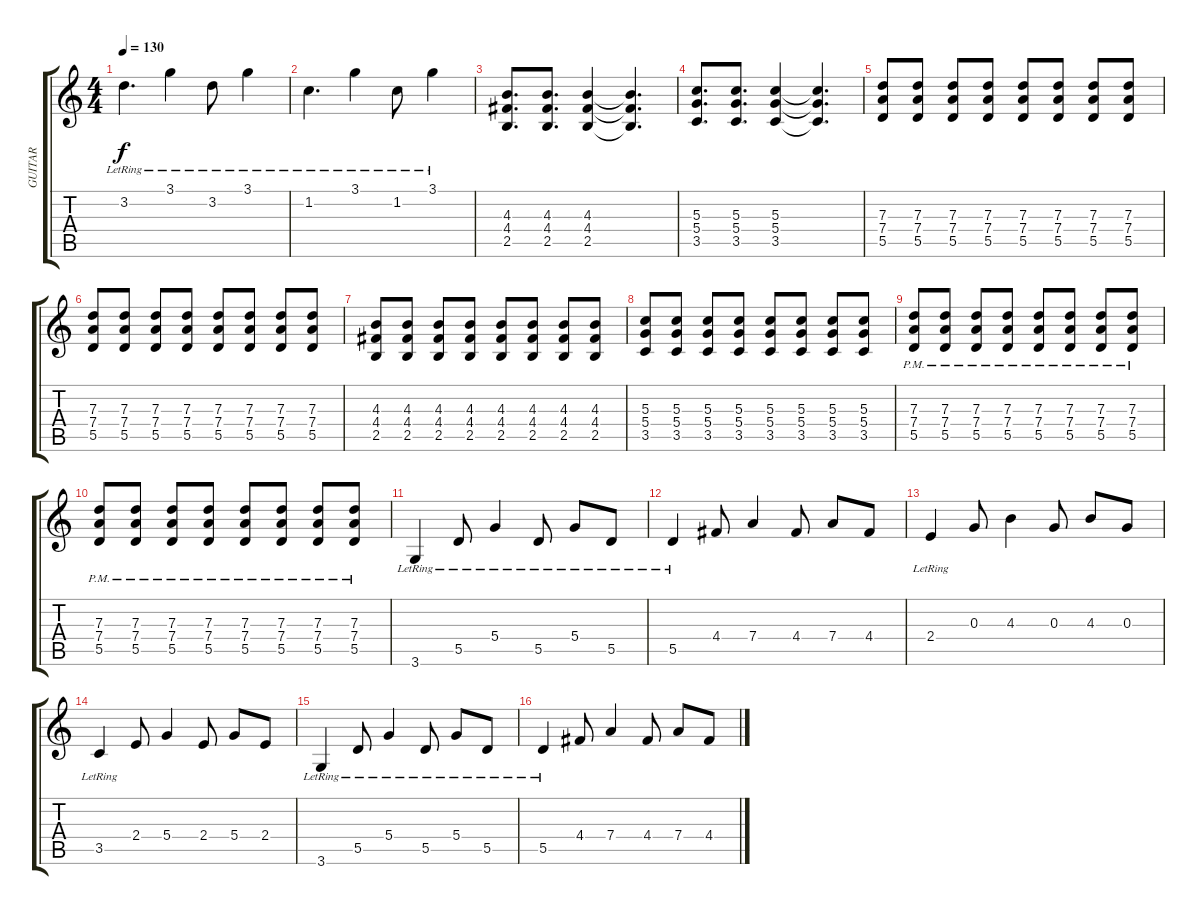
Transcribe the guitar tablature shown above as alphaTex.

\track ("GUITAR" "GUITAR") {instrument acousticguitarsteel}
\staff {score tabs}
\tuning (E4 B3 G3 D3 A2 E2) {hide}
\ts (4 4)
\tempo 130
\clef g2
\ks c
3.2{lr}.4{d dy f} 3.1{lr}.4 3.2{lr}.8 3.1{lr}.4 |
1.2{lr}.4{d} 3.1{lr}.4 1.2{lr}.8 3.1{lr}.4 |
(4.3 4.4 2.5).8{d} (4.3 4.4 2.5).8{d} (4.3 4.4 2.5).4 (4.3{t} 4.4{t} 2.5{t}).4{d} |
(5.3 5.4 3.5).8{d} (5.3 5.4 3.5).8{d} (5.3 5.4 3.5).4 (5.3{t} 5.4{t} 3.5{t}).4{d} |
(7.3 7.4 5.5).8 (7.3 7.4 5.5).8 (7.3 7.4 5.5).8 (7.3 7.4 5.5).8 (7.3 7.4 5.5).8 (7.3 7.4 5.5).8 (7.3 7.4 5.5).8 (7.3 7.4 5.5).8 |
(7.3 7.4 5.5).8 (7.3 7.4 5.5).8 (7.3 7.4 5.5).8 (7.3 7.4 5.5).8 (7.3 7.4 5.5).8 (7.3 7.4 5.5).8 (7.3 7.4 5.5).8 (7.3 7.4 5.5).8 |
(4.3 4.4 2.5).8 (4.3 4.4 2.5).8 (4.3 4.4 2.5).8 (4.3 4.4 2.5).8 (4.3 4.4 2.5).8 (4.3 4.4 2.5).8 (4.3 4.4 2.5).8 (4.3 4.4 2.5).8 |
(5.3 5.4 3.5).8 (5.3 5.4 3.5).8 (5.3 5.4 3.5).8 (5.3 5.4 3.5).8 (5.3 5.4 3.5).8 (5.3 5.4 3.5).8 (5.3 5.4 3.5).8 (5.3 5.4 3.5).8 |
(7.3{pm} 7.4{pm} 5.5{pm}).8 (7.3{pm} 7.4{pm} 5.5{pm}).8 (7.3{pm} 7.4{pm} 5.5{pm}).8 (7.3{pm} 7.4{pm} 5.5{pm}).8 (7.3{pm} 7.4{pm} 5.5{pm}).8 (7.3{pm} 7.4{pm} 5.5{pm}).8 (7.3{pm} 7.4{pm} 5.5{pm}).8 (7.3{pm} 7.4{pm} 5.5{pm}).8 |
(7.3{pm} 7.4{pm} 5.5{pm}).8 (7.3{pm} 7.4{pm} 5.5{pm}).8 (7.3{pm} 7.4{pm} 5.5{pm}).8 (7.3{pm} 7.4{pm} 5.5{pm}).8 (7.3{pm} 7.4{pm} 5.5{pm}).8 (7.3{pm} 7.4{pm} 5.5{pm}).8 (7.3{pm} 7.4{pm} 5.5{pm}).8 (7.3{pm} 7.4{pm} 5.5{pm}).8 |
3.6{lr}.4 5.5{lr}.8 5.4{lr}.4 5.5{lr}.8 5.4{lr}.8 5.5{lr}.8 |
5.5{lr}.4 4.4.8 7.4.4 4.4.8 7.4.8 4.4.8 |
2.4{lr}.4 0.3.8 4.3.4 0.3.8 4.3.8 0.3.8 |
3.5{lr}.4 2.4.8 5.4.4 2.4.8 5.4.8 2.4.8 |
3.6{lr}.4 5.5{lr}.8 5.4{lr}.4 5.5{lr}.8 5.4{lr}.8 5.5{lr}.8 |
5.5{lr}.4 4.4.8 7.4.4 4.4.8 7.4.8 4.4.8
